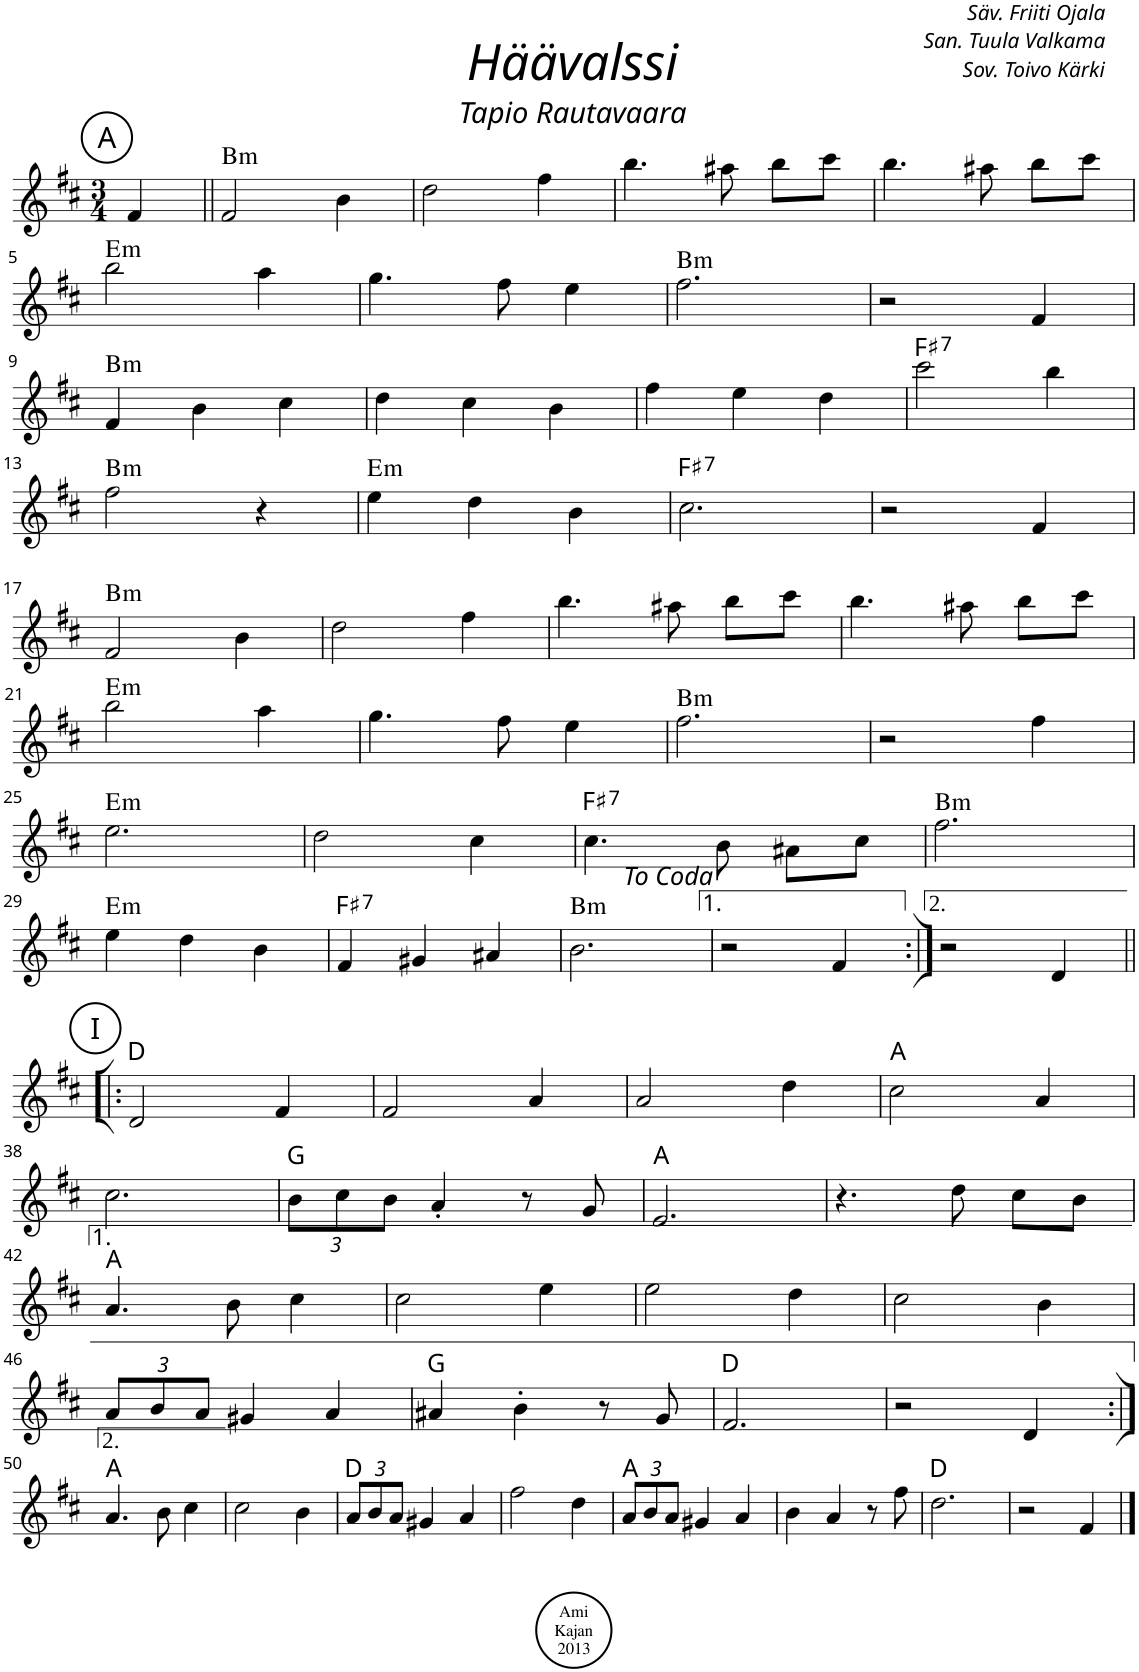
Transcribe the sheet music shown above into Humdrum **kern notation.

**kern	**harte
*part1	*part1
*staff1	*
*I"Piano	*
*I'Pno	*
*clefG2	*
*k[f#c#]	*
*M3/4	*
!!LO:REH:place=s1:a:cj:enc=circle:fs=14:t=A
=	=
4f#/	.
=1||	=1||
!	!LO:H:kt=m
2f#/	B:min
4b\	.
=2	=2
2dd\	.
4ff#\	.
=3	=3
4.bb\	.
8aa#X\	.
8bb\L	.
8ccc#\J	.
=4	=4
4.bb\	.
8aa#X\	.
8bb\L	.
8ccc#\J	.
!!LO:LB:g=z
=5	=5
!	!LO:H:kt=m
2bb\	E:min
4aa\	.
=6	=6
4.gg\	.
8ff#\	.
4ee\	.
=7	=7
!	!LO:H:kt=m
2.ff#\	B:min
=8	=8
2r	.
4f#/	.
!!LO:LB:g=z
=9	=9
!	!LO:H:kt=m
4f#/	B:min
4b\	.
4cc#\	.
=10	=10
4dd\	.
4cc#\	.
4b\	.
=11	=11
4ff#\	.
4ee\	.
4dd\	.
=12	=12
!	!LO:H:kt=7
2ccc#\	F#:7
4bb\	.
!!LO:LB:g=z
=13	=13
!	!LO:H:kt=m
2ff#\	B:min
4r	.
=14	=14
!	!LO:H:kt=m
4ee\	E:min
4dd\	.
4b\	.
=15	=15
!	!LO:H:kt=7
2.cc#\	F#:7
=16	=16
2r	.
4f#/	.
!!LO:LB:g=z
=17	=17
!	!LO:H:kt=m
2f#/	B:min
4b\	.
=18	=18
2dd\	.
4ff#\	.
=19	=19
4.bb\	.
8aa#X\	.
8bb\L	.
8ccc#\J	.
=20	=20
4.bb\	.
8aa#X\	.
8bb\L	.
8ccc#\J	.
!!LO:LB:g=z
=21	=21
!	!LO:H:kt=m
2bb\	E:min
4aa\	.
=22	=22
4.gg\	.
8ff#\	.
4ee\	.
=23	=23
!	!LO:H:kt=m
2.ff#\	B:min
=24	=24
2r	.
4ff#\	.
!!LO:LB:g=z
=25	=25
!	!LO:H:kt=m
2.ee\	E:min
=26	=26
2dd\	.
4cc#\	.
=27	=27
!	!LO:H:kt=7
4.cc#\	F#:7
8b\	.
8a#X\L	.
8cc#\J	.
=28	=28
!	!LO:H:kt=m
2.ff#\	B:min
!!LO:LB:g=z
=29	=29
!	!LO:H:kt=m
4ee\	E:min
4dd\	.
4b\	.
=30	=30
!	!LO:H:kt=7
4f#/	F#:7
4g#X/	.
4a#X/	.
=31	=31
!	!LO:H:kt=m
2.b\	B:min
=32	=32
2r	.
4f#/	.
=33:|!	=33:|!
2r	.
4d/	.
!!LO:LB:g=z
!!LO:REH:place=s1:a:cj:enc=circle:fs=14:t=I
=34!|:	=34!|:
2d/	D:maj
4f#/	.
=35	=35
2f#/	.
4a/	.
=36	=36
2a/	.
4dd\	.
=37	=37
!	!LO:H:kt=N.C.
2cc#\	N
4a/	.
!!LO:LB:g=z
=38	=38
2.cc#\	.
=39	=39
*Xbrackettup	*
!	!LO:H:kt=N.C.
12b\L	N
12cc#\	.
12b\J	.
4a'/	.
8r	.
8g/	.
=40	=40
!	!LO:H:kt=N.C.
2.e/	N
=41	=41
4.r	.
8dd\	.
8cc#\L	.
8b\J	.
!!LO:LB:g=z
=42	=42
!	!LO:H:kt=N.C.
4.a/	N
8b\	.
4cc#\	.
=43	=43
2cc#\	.
4ee\	.
=44	=44
2ee\	.
4dd\	.
=45	=45
2cc#\	.
4b\	.
!!LO:LB:g=z
=46	=46
12a/L	.
12b/	.
12a/J	.
4g#X/	.
4a/	.
=47	=47
!	!LO:H:kt=N.C.
4a#X/	N
4b'\	.
8r	.
8g/	.
=48	=48
!	!LO:H:kt=N.C.
2.f#/	N
=49	=49
2r	.
4d/	.
!!LO:LB:g=z
=50:|!	=50:|!
!	!LO:H:kt=N.C.
4.a/	N
8b\	.
4cc#\	.
=51	=51
2cc#\	.
4b\	.
=52	=52
!	!LO:H:kt=N.C.
12a/L	N
12b/	.
12a/J	.
4g#X/	.
4a/	.
=53	=53
2ff#\	.
4dd\	.
=54	=54
!	!LO:H:kt=N.C.
12a/L	N
12b/	.
12a/J	.
4g#X/	.
4a/	.
=55	=55
4b\	.
4a/	.
8r	.
8ff#\	.
=56	=56
!	!LO:H:kt=N.C.
2.dd\	N
=57	=57
2r	.
4f#/	.
==	==
*-	*-
